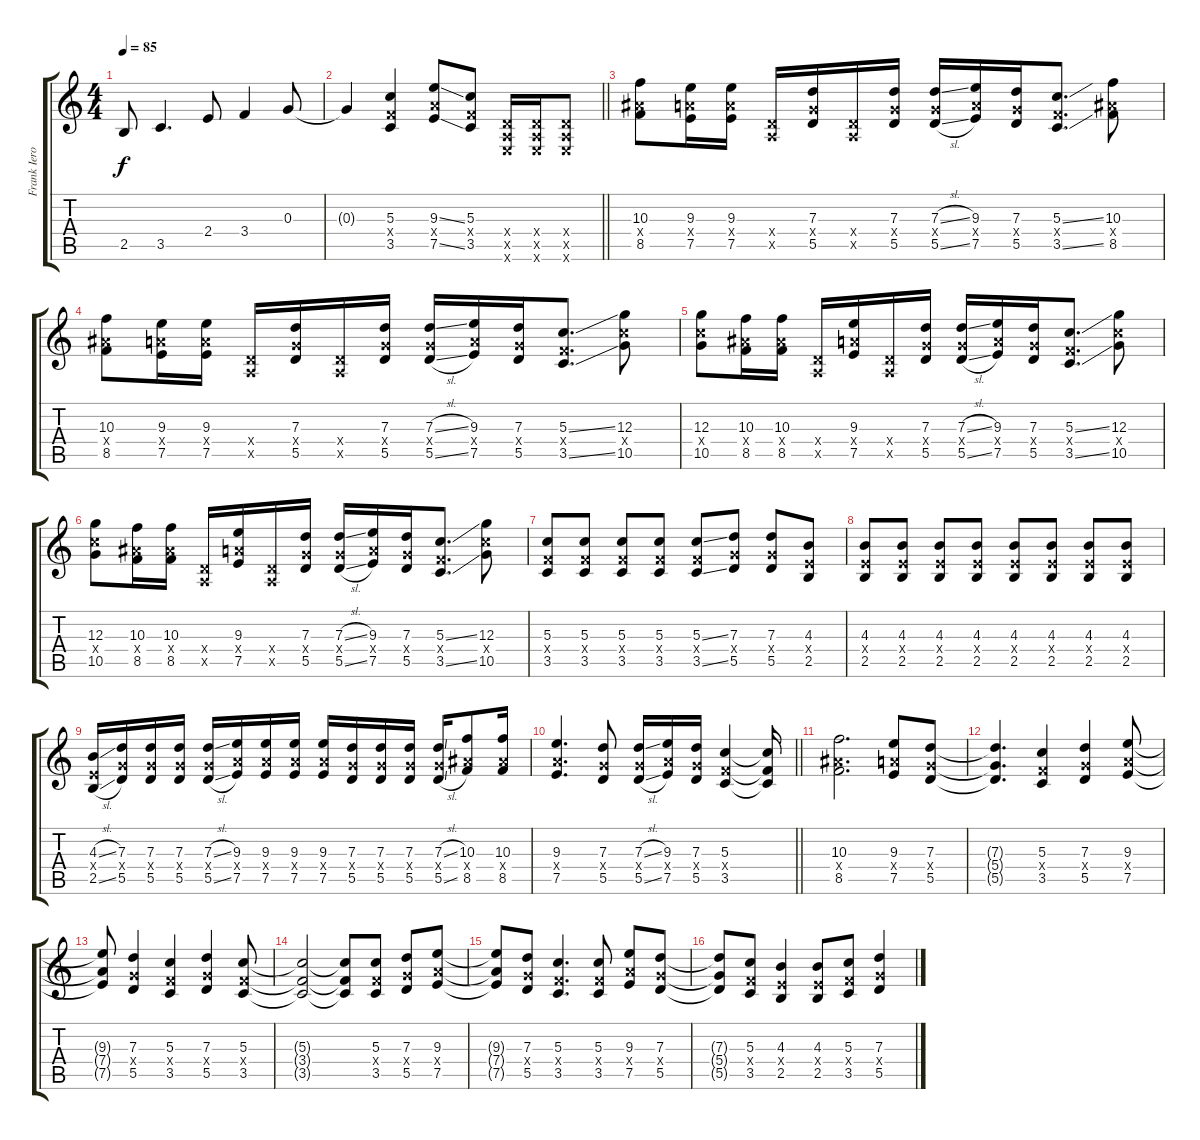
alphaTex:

\track ("Frank Iero [Rhythm Guitar]" "Frank Iero") {instrument overdrivenguitar}
\staff {score tabs}
\tuning (E4 B3 G3 D3 A2 E2) {hide}
\ts (4 4)
\tempo 85
\clef g2
\ks c
2.5.8{dy f} 3.5.4{d} 2.4.8 3.4.4 0.3.8 |
\barLineRight lightlight
0.3{t}.4 (5.3 3.4{x} 3.5).4{instrument distortionguitar} (9.3{ss} 7.4{x} 7.5{ss}).8 (5.3 3.4{x} 3.5).8 (0.4{x} 0.5{x} 0.6{x}).16 (0.4{x} 0.5{x} 0.6{x}).16 (0.4{x} 0.5{x} 0.6{x}).8 |
(10.3 8.4{x} 8.5).8 (9.3 7.4{x} 7.5).16 (9.3 7.4{x} 7.5).16 (0.4{x} 0.5{x}).16 (7.3 5.4{x} 5.5).16 (0.4{x} 0.5{x}).16 (7.3 5.4{x} 5.5).16 (7.3{sl} 5.4{x} 5.5{sl}).16 (9.3 7.4{x} 7.5).16 (7.3 5.4{x} 5.5).16 (5.3{ss} 3.4{x} 3.5{ss}).8{d} (10.3 8.4{x} 8.5).8 |
(10.3 8.4{x} 8.5).8 (9.3 7.4{x} 7.5).16 (9.3 7.4{x} 7.5).16 (0.4{x} 0.5{x}).16 (7.3 5.4{x} 5.5).16 (0.4{x} 0.5{x}).16 (7.3 5.4{x} 5.5).16 (7.3{sl} 5.4{x} 5.5{sl}).16 (9.3 7.4{x} 7.5).16 (7.3 5.4{x} 5.5).16 (5.3{ss} 3.4{x} 3.5{ss}).8{d} (12.3 10.4{x} 10.5).8 |
(12.3 10.4{x} 10.5).8 (10.3 8.4{x} 8.5).16 (10.3 8.4{x} 8.5).16 (0.4{x} 0.5{x}).16 (9.3 7.4{x} 7.5).16 (0.4{x} 0.5{x}).16 (7.3 5.4{x} 5.5).16 (7.3{sl} 5.4{x} 5.5{sl}).16 (9.3 7.4{x} 7.5).16 (7.3 5.4{x} 5.5).16 (5.3{ss} 3.4{x} 3.5{ss}).8{d} (12.3 10.4{x} 10.5).8 |
(12.3 10.4{x} 10.5).8 (10.3 8.4{x} 8.5).16 (10.3 8.4{x} 8.5).16 (0.4{x} 0.5{x}).16 (9.3 7.4{x} 7.5).16 (0.4{x} 0.5{x}).16 (7.3 5.4{x} 5.5).16 (7.3{sl} 5.4{x} 5.5{sl}).16 (9.3 7.4{x} 7.5).16 (7.3 5.4{x} 5.5).16 (5.3{ss} 3.4{x} 3.5{ss}).8{d} (12.3 10.4{x} 10.5).8 |
(5.3 3.4{x} 3.5).8 (5.3 3.4{x} 3.5).8 (5.3 3.4{x} 3.5).8 (5.3 3.4{x} 3.5).8 (5.3{ss} 3.4{x} 3.5{ss}).8 (7.3 5.4{x} 5.5).8 (7.3 5.4{x} 5.5).8 (4.3 2.4{x} 2.5).8 |
(4.3 2.4{x} 2.5).8 (4.3 2.4{x} 2.5).8 (4.3 2.4{x} 2.5).8 (4.3 2.4{x} 2.5).8 (4.3 2.4{x} 2.5).8 (4.3 2.4{x} 2.5).8 (4.3 2.4{x} 2.5).8 (4.3 2.4{x} 2.5).8 |
(4.3{sl} 2.4{x} 2.5{sl}).16 (7.3 5.4{x} 5.5).16 (7.3 5.4{x} 5.5).16 (7.3 5.4{x} 5.5).16 (7.3{sl} 5.4{x} 5.5{sl}).16 (9.3 7.4{x} 7.5).16 (9.3 7.4{x} 7.5).16 (9.3 7.4{x} 7.5).16 (9.3 7.4{x} 7.5).16 (7.3 5.4{x} 5.5).16 (7.3 5.4{x} 5.5).16 (7.3 5.4{x} 5.5).16 (7.3{sl} 5.4{x} 5.5{sl}).16 (10.3 8.4{x} 8.5).8 (10.3 8.4{x} 8.5).16 |
\barLineRight lightlight
(9.3 7.4{x} 7.5).4{d} (7.3 5.4{x} 5.5).8 (7.3{sl} 5.4{x} 5.5{sl}).16 (9.3 7.4{x} 7.5).16 (7.3 5.4{x} 5.5).16 (5.3 3.4{x} 3.5).4 (5.3{t} 3.4{t} 3.5{t}).16 |
(10.3 8.4{x} 8.5).2{d} (9.3 7.4{x} 7.5).8 (7.3 5.4{x} 5.5).8 |
(7.3{t} 5.4{t} 5.5{t}).4{d} (5.3 3.4{x} 3.5).4 (7.3 5.4{x} 5.5).4 (9.3 7.4{x} 7.5).8 |
(9.3{t} 7.4{t} 7.5{t}).8 (7.3 5.4{x} 5.5).4 (5.3 3.4{x} 3.5).4 (7.3 5.4{x} 5.5).4 (5.3 3.4{x} 3.5).8 |
(5.3{t} 3.4{t} 3.5{t}).2 (5.3{t} 3.4{t} 3.5{t}).8 (5.3 3.4{x} 3.5).8 (7.3 5.4{x} 5.5).8 (9.3 7.4{x} 7.5).8 |
(9.3{t} 7.4{t} 7.5{t}).8 (7.3 5.4{x} 5.5).8 (5.3 3.4{x} 3.5).4{d} (5.3 3.4{x} 3.5).8 (9.3 7.4{x} 7.5).8 (7.3 5.4{x} 5.5).8 |
(7.3{t} 5.4{t} 5.5{t}).8 (5.3 3.4{x} 3.5).8 (4.3 2.4{x} 2.5).4 (4.3 2.4{x} 2.5).8 (5.3 3.4{x} 3.5).8 (7.3 5.4{x} 5.5).4
